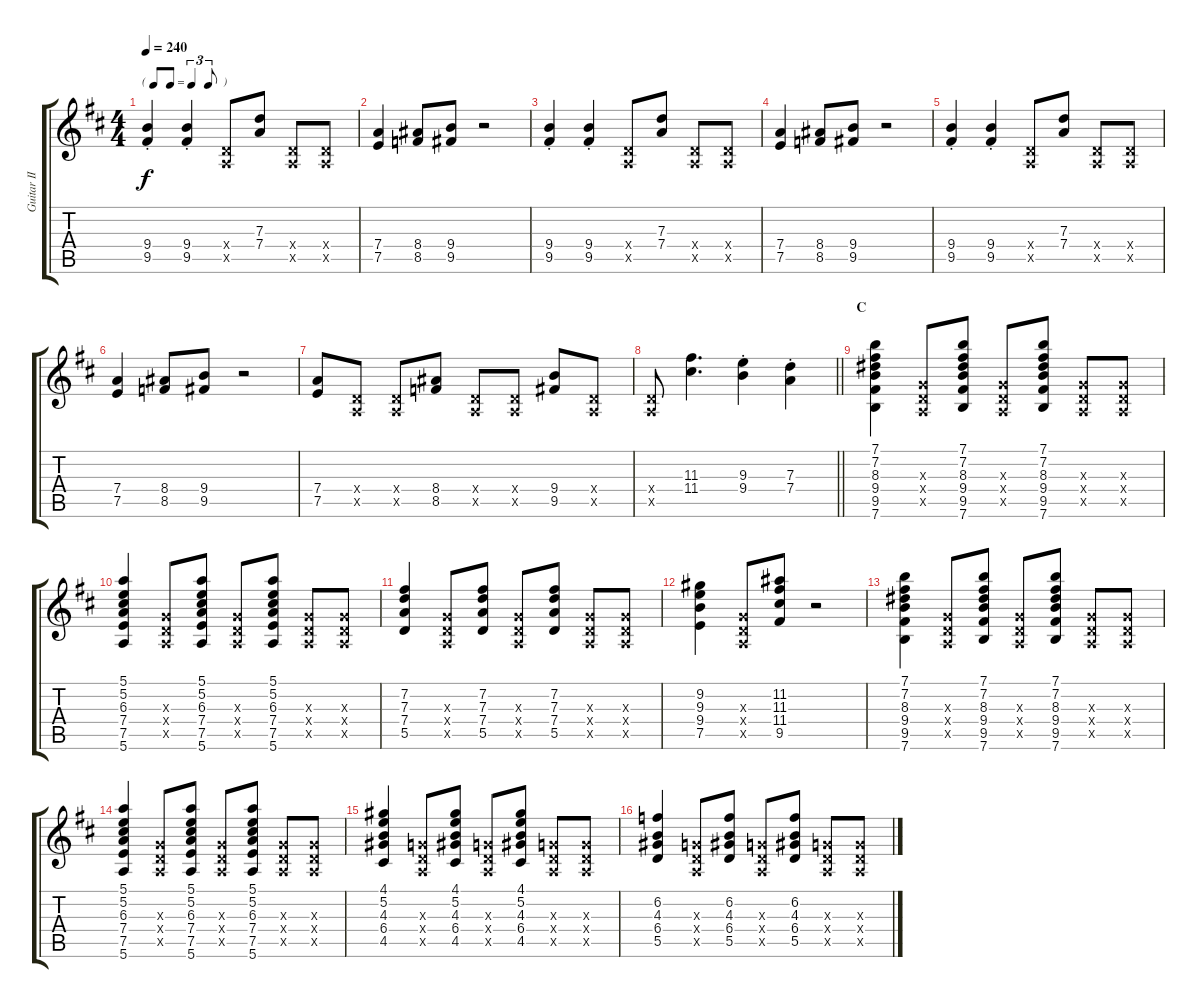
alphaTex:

\track ("Guitar II (Nakano Azusa)" "Guitar II ") {instrument distortionguitar}
\staff {score tabs}
\tuning (E4 B3 G3 D3 A2 E2) {hide}
\ts (4 4)
\tf triplet8th
\tempo 240
\clef g2
\ks d
(9.4{st} 9.5{st}).4{dy f} (9.4{st} 9.5{st}).4 (0.4{x} 0.5{x}).8 (7.3 7.4).8 (0.4{x} 0.5{x}).8 (0.4{x} 0.5{x}).8 |
(7.4 7.5).4 (8.4 8.5).8 (9.4 9.5).8 r.2 |
(9.4{st} 9.5{st}).4 (9.4{st} 9.5{st}).4 (0.4{x} 0.5{x}).8 (7.3 7.4).8 (0.4{x} 0.5{x}).8 (0.4{x} 0.5{x}).8 |
(7.4 7.5).4 (8.4 8.5).8 (9.4 9.5).8 r.2 |
(9.4{st} 9.5{st}).4 (9.4{st} 9.5{st}).4 (0.4{x} 0.5{x}).8 (7.3 7.4).8 (0.4{x} 0.5{x}).8 (0.4{x} 0.5{x}).8 |
(7.4 7.5).4 (8.4 8.5).8 (9.4 9.5).8 r.2 |
(7.4 7.5).8 (0.4{x} 0.5{x}).8 (0.4{x} 0.5{x}).8 (8.4 8.5).8 (0.4{x} 0.5{x}).8 (0.4{x} 0.5{x}).8 (9.4 9.5).8 (0.4{x} 0.5{x}).8 |
\barLineRight lightlight
(0.4{x} 0.5{x}).8 (11.3 11.4).4{d} (9.3{st} 9.4{st}).4 (7.3{st} 7.4{st}).4 |
\section ("" "C")
(7.1 7.2 8.3 9.4 9.5 7.6).4 (0.3{x} 0.4{x} 0.5{x}).8 (7.1 7.2 8.3 9.4 9.5 7.6).8 (0.3{x} 0.4{x} 0.5{x}).8 (7.1 7.2 8.3 9.4 9.5 7.6).8 (0.3{x} 0.4{x} 0.5{x}).8 (0.3{x} 0.4{x} 0.5{x}).8 |
(5.1 5.2 6.3 7.4 7.5 5.6).4 (0.3{x} 0.4{x} 0.5{x}).8 (5.1 5.2 6.3 7.4 7.5 5.6).8 (0.3{x} 0.4{x} 0.5{x}).8 (5.1 5.2 6.3 7.4 7.5 5.6).8 (0.3{x} 0.4{x} 0.5{x}).8 (0.3{x} 0.4{x} 0.5{x}).8 |
(7.2 7.3 7.4 5.5).4 (0.3{x} 0.4{x} 0.5{x}).8 (7.2 7.3 7.4 5.5).8 (0.3{x} 0.4{x} 0.5{x}).8 (7.2 7.3 7.4 5.5).8 (0.3{x} 0.4{x} 0.5{x}).8 (0.3{x} 0.4{x} 0.5{x}).8 |
(9.2 9.3 9.4 7.5).4 (0.3{x} 0.4{x} 0.5{x}).8 (11.2 11.3 11.4 9.5).8 r.2 |
(7.1 7.2 8.3 9.4 9.5 7.6).4 (0.3{x} 0.4{x} 0.5{x}).8 (7.1 7.2 8.3 9.4 9.5 7.6).8 (0.3{x} 0.4{x} 0.5{x}).8 (7.1 7.2 8.3 9.4 9.5 7.6).8 (0.3{x} 0.4{x} 0.5{x}).8 (0.3{x} 0.4{x} 0.5{x}).8 |
(5.1 5.2 6.3 7.4 7.5 5.6).4 (0.3{x} 0.4{x} 0.5{x}).8 (5.1 5.2 6.3 7.4 7.5 5.6).8 (0.3{x} 0.4{x} 0.5{x}).8 (5.1 5.2 6.3 7.4 7.5 5.6).8 (0.3{x} 0.4{x} 0.5{x}).8 (0.3{x} 0.4{x} 0.5{x}).8 |
(4.1 5.2 4.3 6.4 4.5).4 (0.3{x} 0.4{x} 0.5{x}).8 (4.1 5.2 4.3 6.4 4.5).8 (0.3{x} 0.4{x} 0.5{x}).8 (4.1 5.2 4.3 6.4 4.5).8 (0.3{x} 0.4{x} 0.5{x}).8 (0.3{x} 0.4{x} 0.5{x}).8 |
(6.2 4.3 6.4 5.5).4 (0.3{x} 0.4{x} 0.5{x}).8 (6.2 4.3 6.4 5.5).8 (0.3{x} 0.4{x} 0.5{x}).8 (6.2 4.3 6.4 5.5).8 (0.3{x} 0.4{x} 0.5{x}).8 (0.3{x} 0.4{x} 0.5{x}).8
